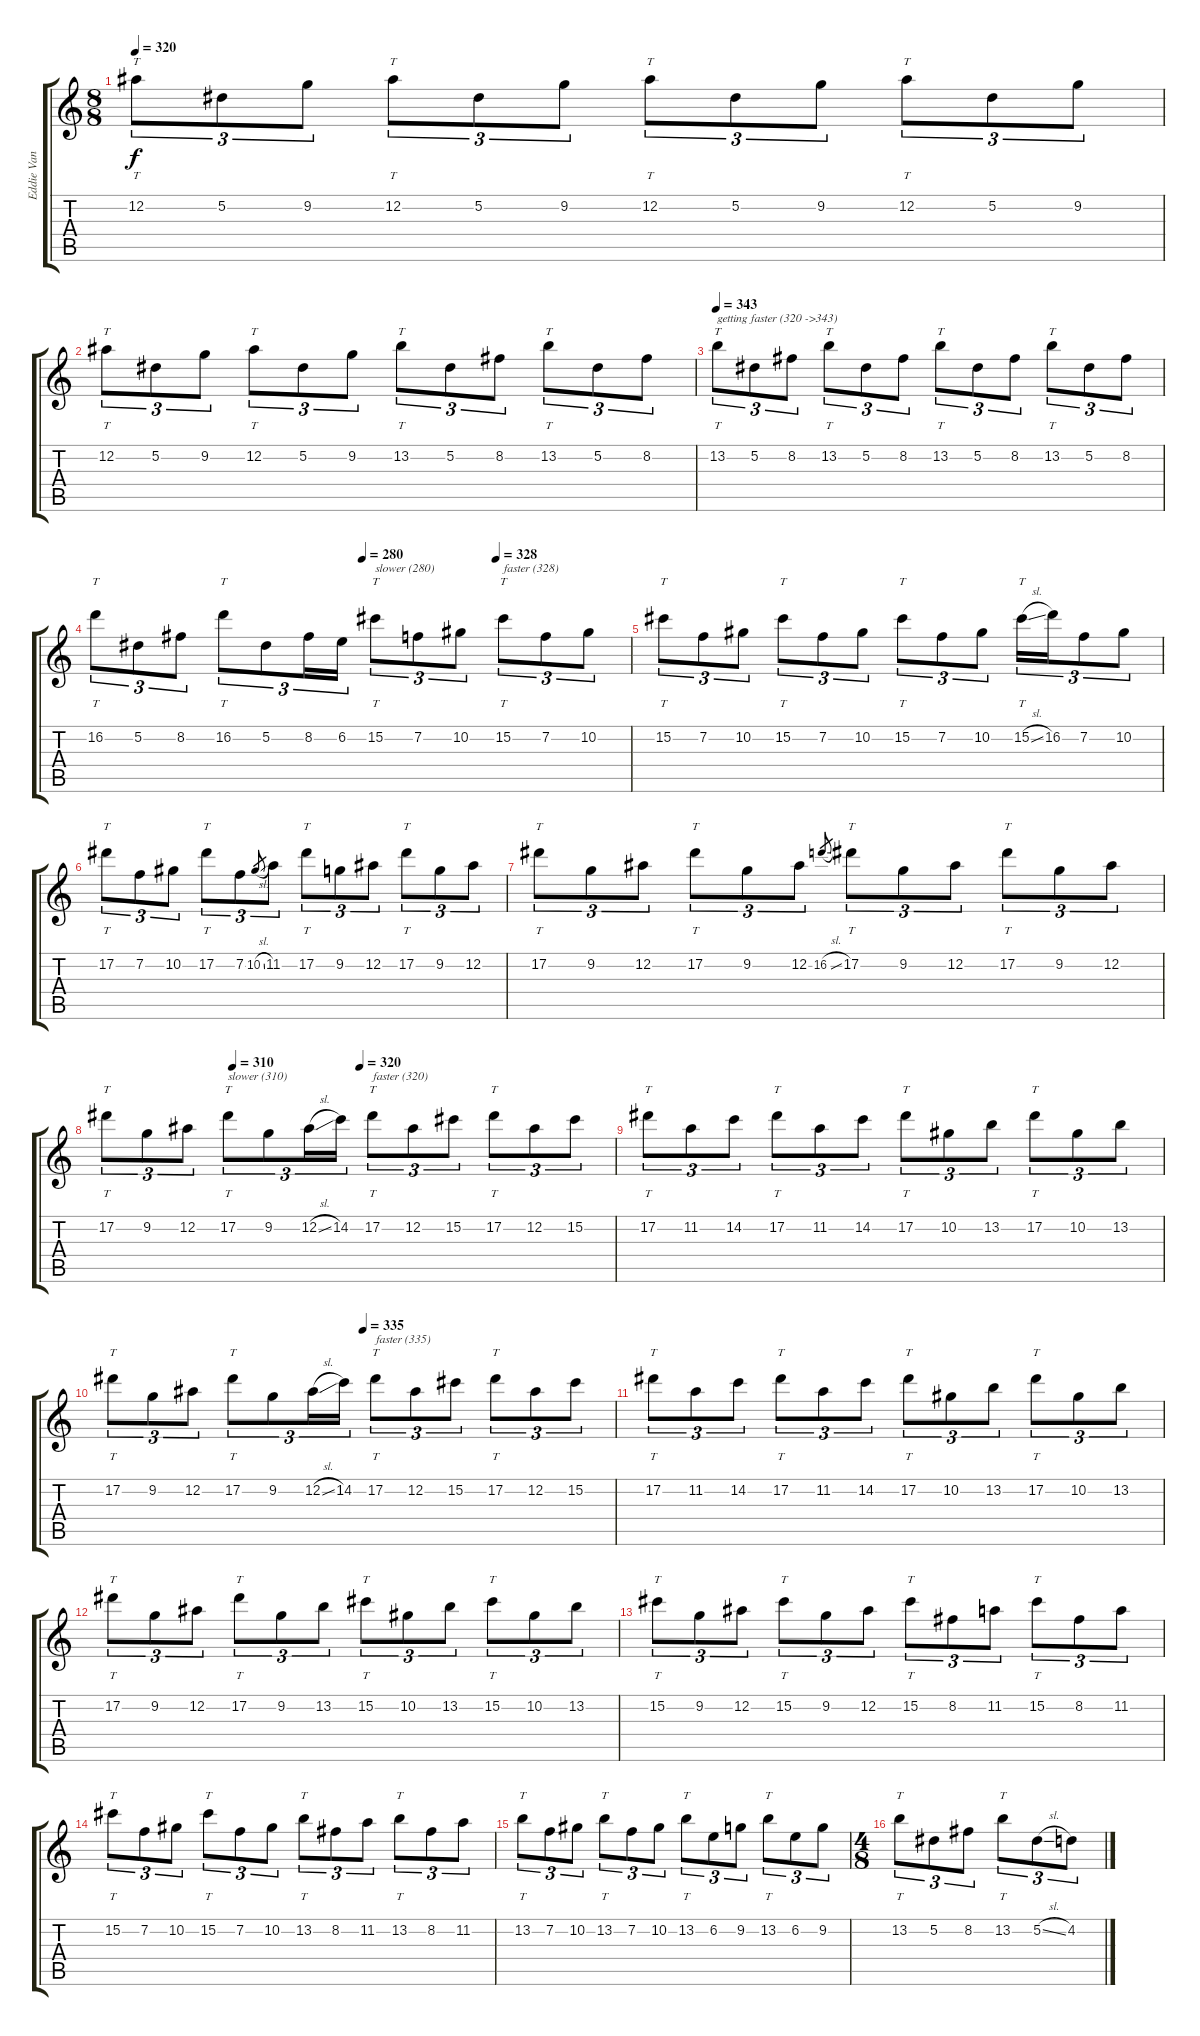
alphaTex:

\track ("Eddie Van Halen" "Eddie Van ") {instrument distortionguitar}
\staff {score tabs}
\tuning (Eb4 Bb3 Gb3 Db3 Ab2 Eb2) {hide}
\ts (8 8)
\tempo 320
\clef g2
\ks c
12.2.8{tt tu (3 2) dy f} 5.2.8{tu (3 2)} 9.2.8{tu (3 2)} 12.2.8{tt tu (3 2)} 5.2.8{tu (3 2)} 9.2.8{tu (3 2)} 12.2.8{tt tu (3 2)} 5.2.8{tu (3 2)} 9.2.8{tu (3 2)} 12.2.8{tt tu (3 2)} 5.2.8{tu (3 2)} 9.2.8{tu (3 2)} |
12.2.8{tt tu (3 2)} 5.2.8{tu (3 2)} 9.2.8{tu (3 2)} 12.2.8{tt tu (3 2)} 5.2.8{tu (3 2)} 9.2.8{tu (3 2)} 13.2.8{tt tu (3 2)} 5.2.8{tu (3 2)} 8.2.8{tu (3 2)} 13.2.8{tt tu (3 2)} 5.2.8{tu (3 2)} 8.2.8{tu (3 2)} |
\tempo 343
13.2.8{tt tu (3 2) txt "getting faster (320 ->343)"} 5.2.8{tu (3 2)} 8.2.8{tu (3 2)} 13.2.8{tt tu (3 2)} 5.2.8{tu (3 2)} 8.2.8{tu (3 2)} 13.2.8{tt tu (3 2)} 5.2.8{tu (3 2)} 8.2.8{tu (3 2)} 13.2.8{tt tu (3 2)} 5.2.8{tu (3 2)} 8.2.8{tu (3 2)} |
\tempo (280 0.5)
\tempo (328 0.75)
16.2.8{tt tu (3 2)} 5.2.8{tu (3 2)} 8.2.8{tu (3 2)} 16.2.8{tt tu (3 2)} 5.2.8{tu (3 2)} 8.2.16{tu (3 2)} 6.2.16{tu (3 2)} 15.2.8{tt tu (3 2) txt "slower (280)"} 7.2.8{tu (3 2)} 10.2.8{tu (3 2)} 15.2.8{tt tu (3 2) txt "faster (328)"} 7.2.8{tu (3 2)} 10.2.8{tu (3 2)} |
15.2.8{tt tu (3 2)} 7.2.8{tu (3 2)} 10.2.8{tu (3 2)} 15.2.8{tt tu (3 2)} 7.2.8{tu (3 2)} 10.2.8{tu (3 2)} 15.2.8{tt tu (3 2)} 7.2.8{tu (3 2)} 10.2.8{tu (3 2)} 15.2{sl}.16{tt tu (3 2)} 16.2.16{tu (3 2)} 7.2.8{tu (3 2)} 10.2.8{tu (3 2)} |
17.2.8{tt tu (3 2)} 7.2.8{tu (3 2)} 10.2.8{tu (3 2)} 17.2.8{tt tu (3 2)} 7.2.8{tu (3 2)} 10.2{sl}.8{gr} 11.2.8{tu (3 2)} 17.2.8{tt tu (3 2)} 9.2.8{tu (3 2)} 12.2.8{tu (3 2)} 17.2.8{tt tu (3 2)} 9.2.8{tu (3 2)} 12.2.8{tu (3 2)} |
17.2.8{tt tu (3 2)} 9.2.8{tu (3 2)} 12.2.8{tu (3 2)} 17.2.8{tt tu (3 2)} 9.2.8{tu (3 2)} 12.2.8{tu (3 2)} 16.2{sl}.8{gr} 17.2.8{tt tu (3 2)} 9.2.8{tu (3 2)} 12.2.8{tu (3 2)} 17.2.8{tt tu (3 2)} 9.2.8{tu (3 2)} 12.2.8{tu (3 2)} |
\tempo (310 0.25)
\tempo (320 0.5)
17.2.8{tt tu (3 2)} 9.2.8{tu (3 2)} 12.2.8{tu (3 2)} 17.2.8{tt tu (3 2) txt "slower (310)"} 9.2.8{tu (3 2)} 12.2{sl}.16{tu (3 2)} 14.2.16{tu (3 2)} 17.2.8{tt tu (3 2) txt "faster (320)"} 12.2.8{tu (3 2)} 15.2.8{tu (3 2)} 17.2.8{tt tu (3 2)} 12.2.8{tu (3 2)} 15.2.8{tu (3 2)} |
17.2.8{tt tu (3 2)} 11.2.8{tu (3 2)} 14.2.8{tu (3 2)} 17.2.8{tt tu (3 2)} 11.2.8{tu (3 2)} 14.2.8{tu (3 2)} 17.2.8{tt tu (3 2)} 10.2.8{tu (3 2)} 13.2.8{tu (3 2)} 17.2.8{tt tu (3 2)} 10.2.8{tu (3 2)} 13.2.8{tu (3 2)} |
\tempo (335 0.5)
17.2.8{tt tu (3 2)} 9.2.8{tu (3 2)} 12.2.8{tu (3 2)} 17.2.8{tt tu (3 2)} 9.2.8{tu (3 2)} 12.2{sl}.16{tu (3 2)} 14.2.16{tu (3 2)} 17.2.8{tt tu (3 2) txt "faster (335)"} 12.2.8{tu (3 2)} 15.2.8{tu (3 2)} 17.2.8{tt tu (3 2)} 12.2.8{tu (3 2)} 15.2.8{tu (3 2)} |
17.2.8{tt tu (3 2)} 11.2.8{tu (3 2)} 14.2.8{tu (3 2)} 17.2.8{tt tu (3 2)} 11.2.8{tu (3 2)} 14.2.8{tu (3 2)} 17.2.8{tt tu (3 2)} 10.2.8{tu (3 2)} 13.2.8{tu (3 2)} 17.2.8{tt tu (3 2)} 10.2.8{tu (3 2)} 13.2.8{tu (3 2)} |
17.2.8{tt tu (3 2)} 9.2.8{tu (3 2)} 12.2.8{tu (3 2)} 17.2.8{tt tu (3 2)} 9.2.8{tu (3 2)} 13.2.8{tu (3 2)} 15.2.8{tt tu (3 2)} 10.2.8{tu (3 2)} 13.2.8{tu (3 2)} 15.2.8{tt tu (3 2)} 10.2.8{tu (3 2)} 13.2.8{tu (3 2)} |
15.2.8{tt tu (3 2)} 9.2.8{tu (3 2)} 12.2.8{tu (3 2)} 15.2.8{tt tu (3 2)} 9.2.8{tu (3 2)} 12.2.8{tu (3 2)} 15.2.8{tt tu (3 2)} 8.2.8{tu (3 2)} 11.2.8{tu (3 2)} 15.2.8{tt tu (3 2)} 8.2.8{tu (3 2)} 11.2.8{tu (3 2)} |
15.2.8{tt tu (3 2)} 7.2.8{tu (3 2)} 10.2.8{tu (3 2)} 15.2.8{tt tu (3 2)} 7.2.8{tu (3 2)} 10.2.8{tu (3 2)} 13.2.8{tt tu (3 2)} 8.2.8{tu (3 2)} 11.2.8{tu (3 2)} 13.2.8{tt tu (3 2)} 8.2.8{tu (3 2)} 11.2.8{tu (3 2)} |
13.2.8{tt tu (3 2)} 7.2.8{tu (3 2)} 10.2.8{tu (3 2)} 13.2.8{tt tu (3 2)} 7.2.8{tu (3 2)} 10.2.8{tu (3 2)} 13.2.8{tt tu (3 2)} 6.2.8{tu (3 2)} 9.2.8{tu (3 2)} 13.2.8{tt tu (3 2)} 6.2.8{tu (3 2)} 9.2.8{tu (3 2)} |
\ts (4 8)
13.2.8{tt tu (3 2)} 5.2.8{tu (3 2)} 8.2.8{tu (3 2)} 13.2.8{tt tu (3 2)} 5.2{sl}.8{tu (3 2)} 4.2.8{tu (3 2)}
